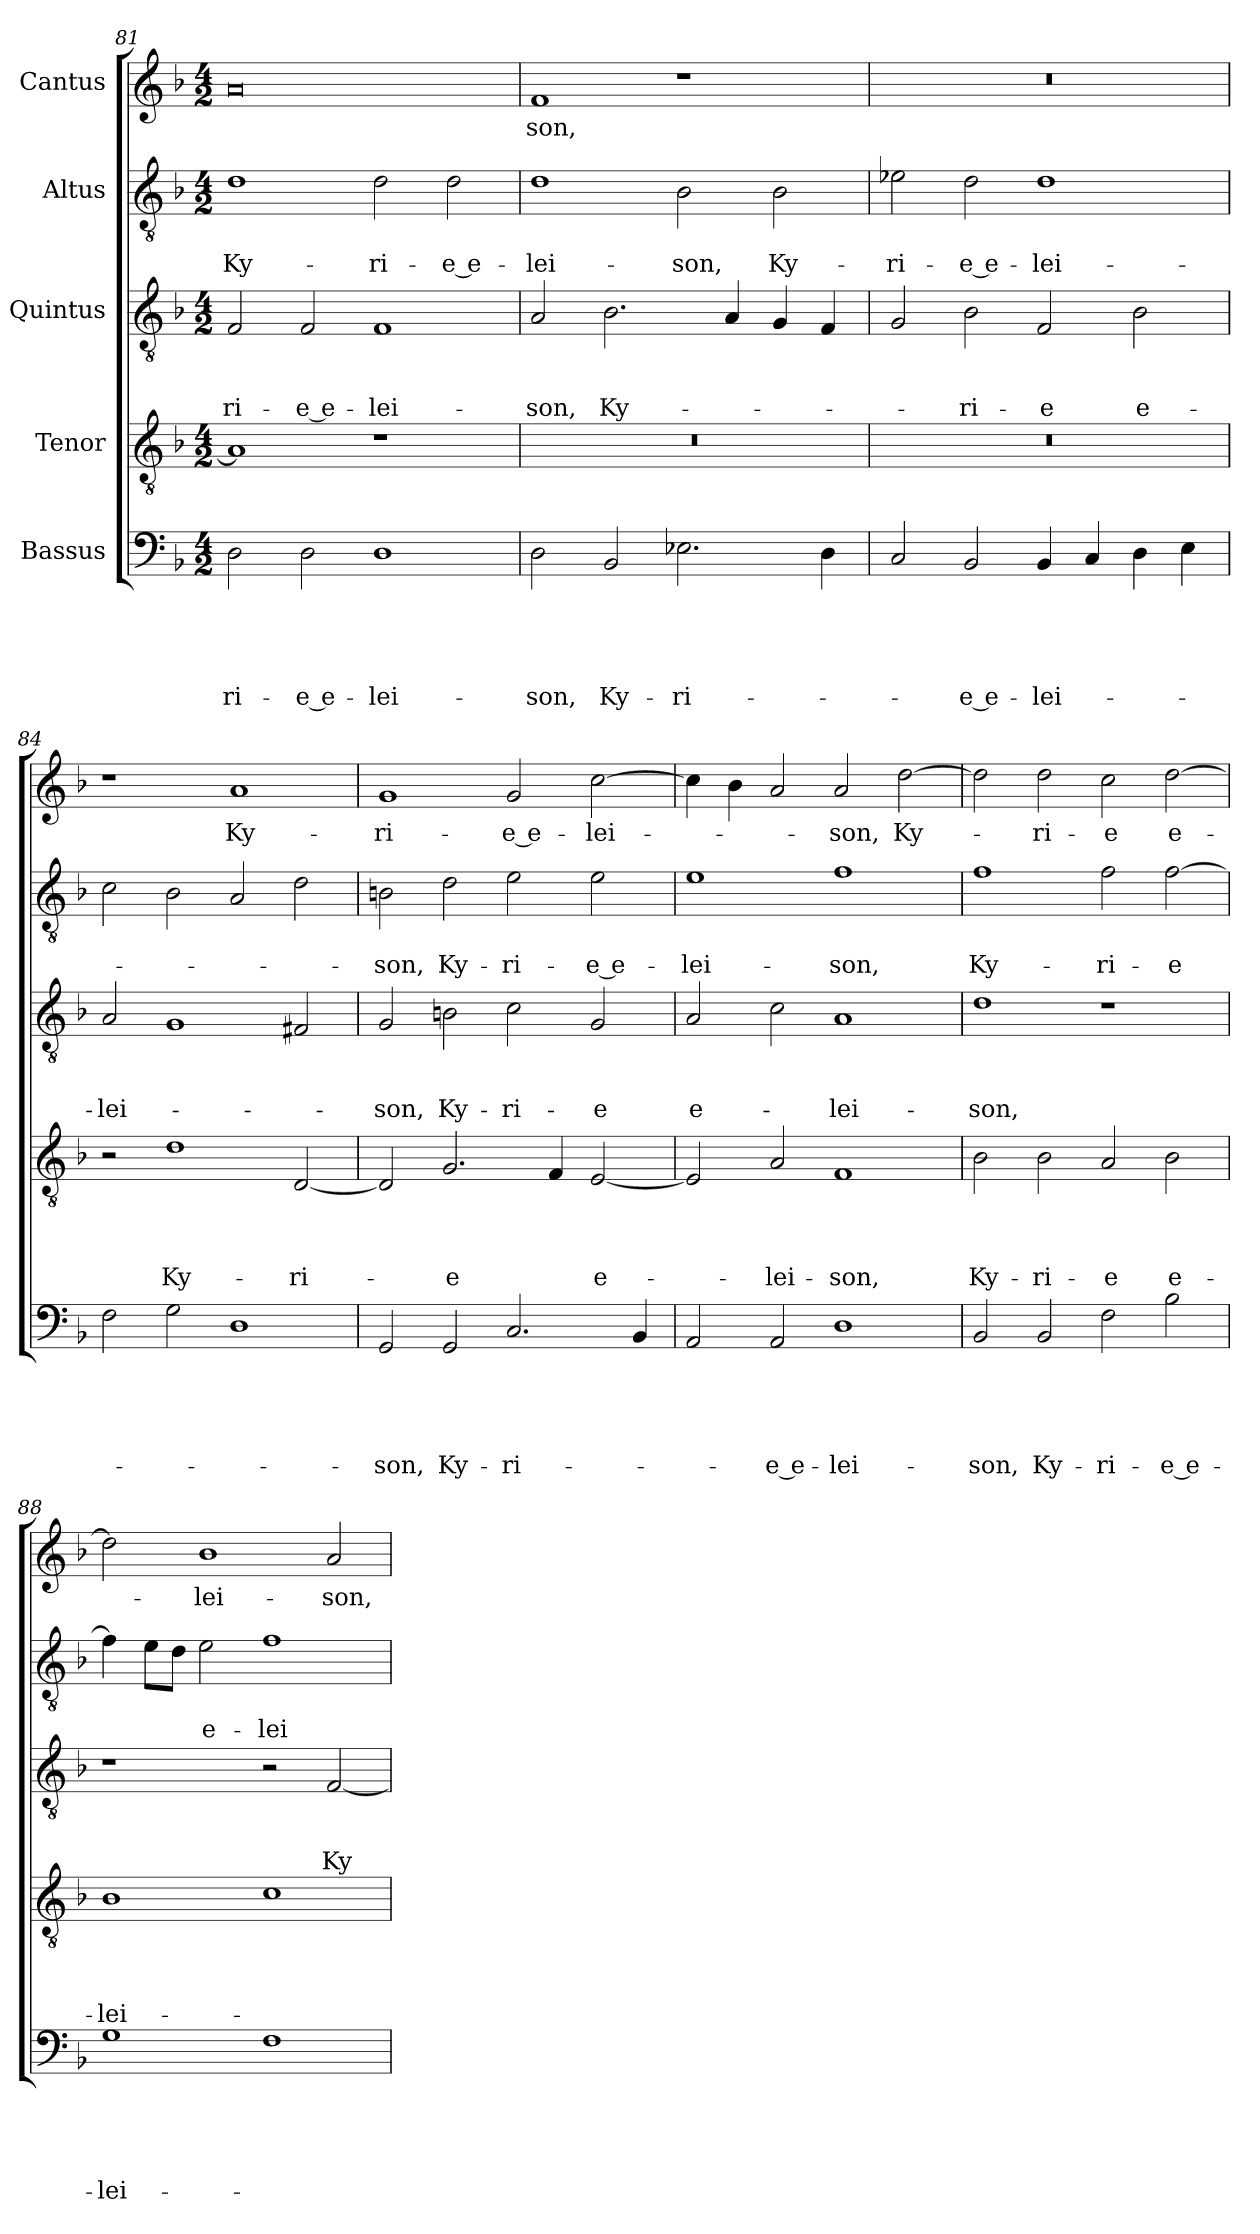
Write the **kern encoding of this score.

**kern	**text	**text	**text	**text	**text	**kern	**text	**text	**text	**text	**kern	**text	**text	**text	**kern	**text	**text	**kern	**text
*part5	*part5	*part5	*part5	*part5	*part5	*part4	*part4	*part4	*part4	*part4	*part3	*part3	*part3	*part3	*part2	*part2	*part2	*part1	*part1
*staff5	*staff5	*staff5	*staff5	*staff5	*staff5	*staff4	*staff4	*staff4	*staff4	*staff4	*staff3	*staff3	*staff3	*staff3	*staff2	*staff2	*staff2	*staff1	*staff1
*I"Bassus	*	*	*	*	*	*I"Tenor	*	*	*	*	*I"Quintus	*	*	*	*I"Altus	*	*	*I"Cantus	*
*clefF4	*	*	*	*	*	*clefGv2	*	*	*	*	*clefGv2	*	*	*	*clefGv2	*	*	*clefG2	*
*k[b-]	*	*	*	*	*	*k[b-]	*	*	*	*	*k[b-]	*	*	*	*k[b-]	*	*	*k[b-]	*
*M4/2	*	*	*	*	*	*M4/2	*	*	*	*	*M4/2	*	*	*	*M4/2	*	*	*M4/2	*
=81	=81	=81	=81	=81	=81	=81	=81	=81	=81	=81	=81	=81	=81	=81	=81	=81	=81	=81	=81
2D\	.	.	.	.	-ri-	1A/]	.	.	.	.	2F/	.	.	-ri-	1d\	.	Ky-	0a/	.
2D\	.	.	.	.	-e e-	.	.	.	.	.	2F/	.	.	-e e-	.	.	.	.	.
1D\	.	.	.	.	-lei-	1r	.	.	.	.	1F/	.	.	-lei-	2d\	.	-ri-	.	.
.	.	.	.	.	.	.	.	.	.	.	.	.	.	.	2d\	.	-e e-	.	.
=82	=82	=82	=82	=82	=82	=82	=82	=82	=82	=82	=82	=82	=82	=82	=82	=82	=82	=82	=82
2D\	.	.	.	.	-son,	0r	.	.	.	.	2A/	.	.	-son,	1d\	.	-lei-	1f/	-son,
2BB-/	.	.	.	.	Ky-	.	.	.	.	.	2.B-\	.	.	Ky-	.	.	.	.	.
2.E-X\	.	.	.	.	-ri-	.	.	.	.	.	.	.	.	.	2B-\	.	-son,	1r	.
.	.	.	.	.	.	.	.	.	.	.	4A/	.	.	.	.	.	.	.	.
.	.	.	.	.	.	.	.	.	.	.	4G/	.	.	.	2B-\	.	Ky-	.	.
4D\	.	.	.	.	.	.	.	.	.	.	4F/	.	.	.	.	.	.	.	.
=83	=83	=83	=83	=83	=83	=83	=83	=83	=83	=83	=83	=83	=83	=83	=83	=83	=83	=83	=83
2C/	.	.	.	.	.	0r	.	.	.	.	2G/	.	.	.	2e-X\	.	-ri-	0r	.
2BB-/	.	.	.	.	-e e-	.	.	.	.	.	2B-\	.	.	-ri-	2d\	.	-e e-	.	.
4BB-/	.	.	.	.	-lei-	.	.	.	.	.	2F/	.	.	-e	1d\	.	-lei-	.	.
4C/	.	.	.	.	.	.	.	.	.	.	.	.	.	.	.	.	.	.	.
4D\	.	.	.	.	.	.	.	.	.	.	2B-\	.	.	e-	.	.	.	.	.
4E\	.	.	.	.	.	.	.	.	.	.	.	.	.	.	.	.	.	.	.
=84	=84	=84	=84	=84	=84	=84	=84	=84	=84	=84	=84	=84	=84	=84	=84	=84	=84	=84	=84
2F\	.	.	.	.	.	2r	.	.	.	.	2A/	.	.	-lei-	2c\	.	.	1r	.
2G\	.	.	.	.	.	1d\	.	.	.	Ky-	1G/	.	.	.	2B-\	.	.	.	.
1D\	.	.	.	.	.	.	.	.	.	.	.	.	.	.	2A/	.	.	1a/	Ky-
.	.	.	.	.	.	[2D/	.	.	.	-ri-	2F#X/	.	.	.	2d\	.	.	.	.
=85	=85	=85	=85	=85	=85	=85	=85	=85	=85	=85	=85	=85	=85	=85	=85	=85	=85	=85	=85
2GG/	.	.	.	.	-son,	2D/]	.	.	.	.	2G/	.	.	-son,	2Bn\	.	-son,	1g/	-ri-
2GG/	.	.	.	.	Ky-	2.G/	.	.	.	-e	2Bn\	.	.	Ky-	2d\	.	Ky-	.	.
2.C/	.	.	.	.	-ri-	.	.	.	.	.	2c\	.	.	-ri-	2e\	.	-ri-	2g/	-e e-
.	.	.	.	.	.	4F/	.	.	.	.	.	.	.	.	.	.	.	.	.
.	.	.	.	.	.	[2E/	.	.	.	e-	2G/	.	.	-e	2e\	.	-e e-	[2cc\	-lei-
4BB-/	.	.	.	.	.	.	.	.	.	.	.	.	.	.	.	.	.	.	.
=86	=86	=86	=86	=86	=86	=86	=86	=86	=86	=86	=86	=86	=86	=86	=86	=86	=86	=86	=86
2AA/	.	.	.	.	.	2E/]	.	.	.	.	2A/	.	.	e-	1e\	.	-lei-	4cc\]	.
.	.	.	.	.	.	.	.	.	.	.	.	.	.	.	.	.	.	4b-\	.
2AA/	.	.	.	.	-e e-	2A/	.	.	.	-lei-	2c\	.	.	.	.	.	.	2a/	.
1D\	.	.	.	.	-lei-	1F/	.	.	.	-son,	1A/	.	.	-lei-	1f\	.	-son,	2a/	-son,
.	.	.	.	.	.	.	.	.	.	.	.	.	.	.	.	.	.	[2dd\	Ky-
=87	=87	=87	=87	=87	=87	=87	=87	=87	=87	=87	=87	=87	=87	=87	=87	=87	=87	=87	=87
2BB-/	.	.	.	.	-son,	2B-\	.	.	.	Ky-	1d\	.	.	-son,	1f\	.	Ky-	2dd\]	.
2BB-/	.	.	.	.	Ky-	2B-\	.	.	.	-ri-	.	.	.	.	.	.	.	2dd\	-ri-
2F\	.	.	.	.	-ri-	2A/	.	.	.	-e	1r	.	.	.	2f\	.	-ri-	2cc\	-e
2B-\	.	.	.	.	-e e-	2B-\	.	.	.	e-	.	.	.	.	[2f\	.	-e	[2dd\	e-
=88	=88	=88	=88	=88	=88	=88	=88	=88	=88	=88	=88	=88	=88	=88	=88	=88	=88	=88	=88
1G\	.	.	.	.	-lei-	1B-\	.	.	.	-lei-	1r	.	.	.	4f\]	.	.	2dd\]	.
.	.	.	.	.	.	.	.	.	.	.	.	.	.	.	8e\L	.	.	.	.
.	.	.	.	.	.	.	.	.	.	.	.	.	.	.	8d\J	.	.	.	.
.	.	.	.	.	.	.	.	.	.	.	.	.	.	.	2e\	.	e-	1b-\	-lei-
1F\	.	.	.	.	.	1c\	.	.	.	.	2r	.	.	.	1f\	.	-lei-	.	.
.	.	.	.	.	.	.	.	.	.	.	[2F/	.	.	Ky-	.	.	.	2a/	-son,
=	=	=	=	=	=	=	=	=	=	=	=	=	=	=	=	=	=	=	=
*-	*-	*-	*-	*-	*-	*-	*-	*-	*-	*-	*-	*-	*-	*-	*-	*-	*-	*-	*-
